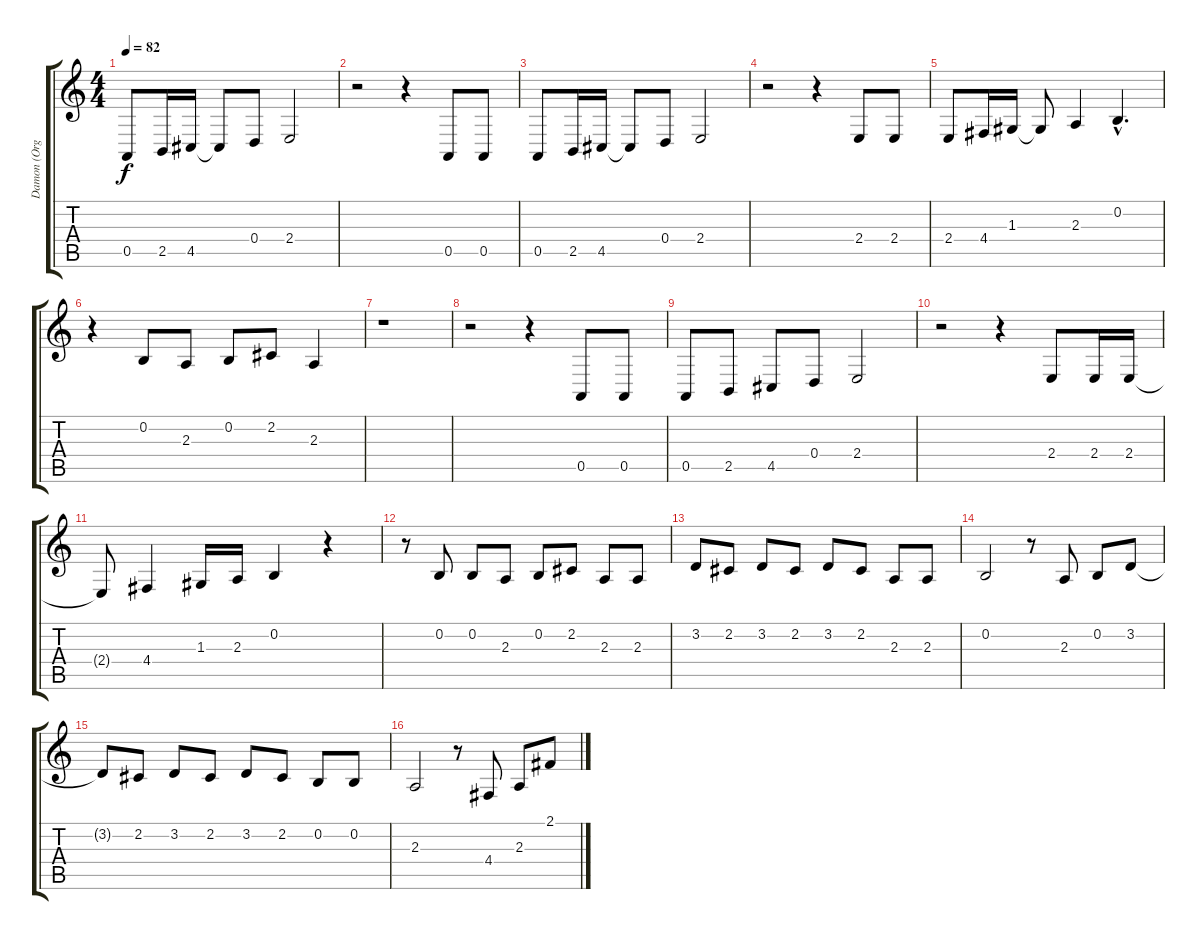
\track ("Damon (Organ)" "Damon (Org") {instrument drawbarorgan}
\staff {score tabs}
\tuning (E4 B3 G3 D3 A2 E2) {hide}
\ts (4 4)
\tempo 82
\clef g2
\ks c
0.5.8{dy f} 2.5.16 4.5.16 4.5{t}.8 0.4.8 2.4.2 |
r.2 r.4 0.5.8 0.5.8 |
0.5.8 2.5.16 4.5.16 4.5{t}.8 0.4.8 2.4.2 |
r.2 r.4 2.4.8 2.4.8 |
2.4.8 4.4.16 1.3.16 1.3{t}.8 2.3.4 0.2{hac}.4{d} |
r.4 0.2.8 2.3.8 0.2.8 2.2.8 2.3.4 |
r.1 |
r.2 r.4 0.5.8 0.5.8 |
0.5.8 2.5.8 4.5.8 0.4.8 2.4.2 |
r.2 r.4 2.4.8 2.4.16 2.4.16 |
2.4{t}.8 4.4.4 1.3.16 2.3.16 0.2.4 r.4 |
r.8 0.2.8 0.2.8 2.3.8 0.2.8 2.2.8 2.3.8 2.3.8 |
3.2.8 2.2.8 3.2.8 2.2.8 3.2.8 2.2.8 2.3.8 2.3.8 |
0.2.2 r.8 2.3.8 0.2.8 3.2.8 |
3.2{t}.8 2.2.8 3.2.8 2.2.8 3.2.8 2.2.8 0.2.8 0.2.8 |
2.3.2 r.8 4.4.8 2.3.8 2.1.8
